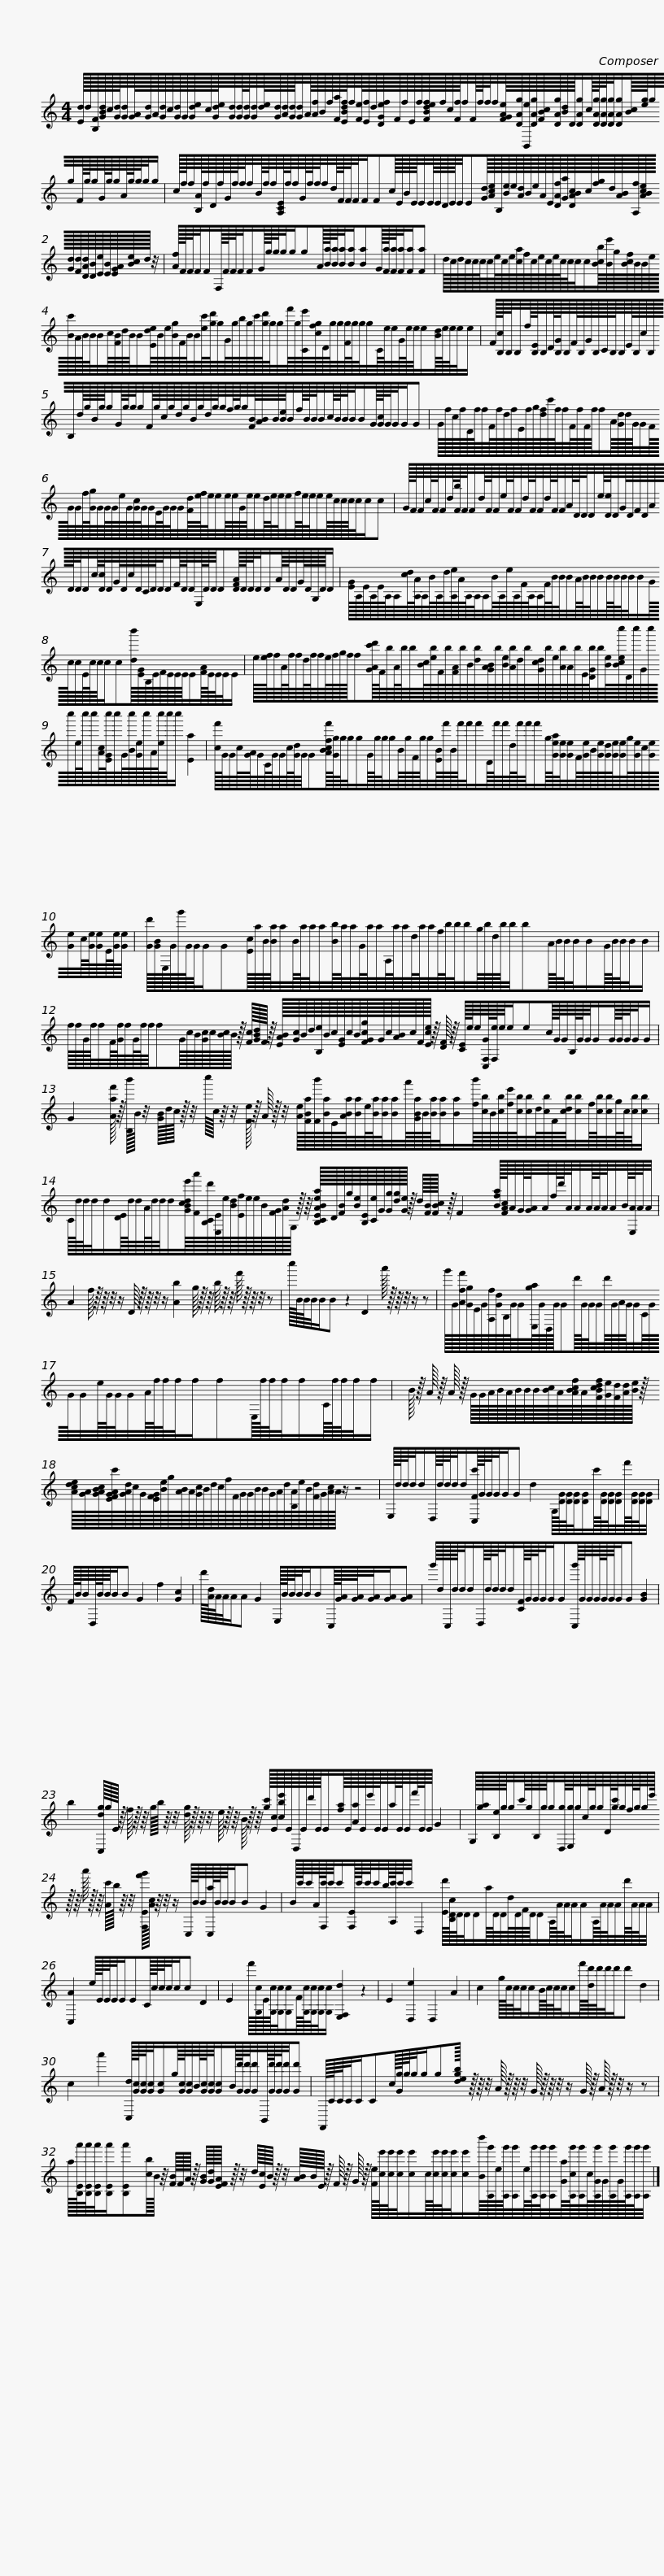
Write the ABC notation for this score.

X:1
L:1/8
M:4/4
I:linebreak $
K:C
V:1 treble
V:1
 [Ed]/16d/16[B,F]/16[GBd]/16c/16[Gd]/16[Gd]/8[GA]/16[Gd]/16A/16[Gd]/16c/16[Gd]/16G/16[Gde]/16c/16[Gde]/16[Gd]/8[Gd]/16[Gd]/16[Gd]/8[de]/16[Gd]/16[Ad]/16[Gd]/16[Gd]/4A/16[Af]/16B/16f/16[Fa]/16[EBdf]/16f/8[Fe]/16[Ef]/16d/16[DGef]/16F/16f/16E/16f/16[FBdef]/16f/16c/16[Ff]/16f/4F/16f/16f/8f/4[FGAe]/16[DAg]/16[B,,e]/16[DAg]/16[FBc]/16[DAg]/16[Bd]/16D/16[DAg]/c/16[DAg]/16[DAg]/8[DAg]/4[DAg]/[Bc]/16[eg]/16g/8g/4F/16g/16g/8G/16g/16g/8A/16g/16g/8g/4g/ |$ c/16f/16f/8[B,A]/16f/16D/16f/16G/16f/16f/8f/4B/16f/16f/8[A,CE]/16f/16f/8G/16f/16f/8f/4d/16F/16F/8F/4F/Fc/16E/16B/16E/16E/4E/16E/16D/16E/16E/4E[Gd]/16[Ace]/16B,/16[Be]/16e/16[Ad]/16B/16e/16A/16E/16[DAf]/16[Ga]/16[DABc]/16c/16[fg]/16d/16[AB]/16[A,f]/16[ABce]/16[Gd]/16[Fd]/16[DAd]/16[DB]/16[Ee]/16[EB]/16[EGA]/16[Bce]/16d/16 z/4 |$ [Af]/16F/16F/8F/4F/F,/16F/16F/8F/4F/G/16g/16g/8g/4g/gA/16[Ba]/16[Ba]/8[Ba]/4[Ba]/[Ba]G/16[Fa]/16[Fa]/8[Fa]/4[Fa]/[Fa] |$ d/16c/16d/16c/16c/16c/16c/8e/16c/16e/16[ca]/16f/16c/16e/16c/16e/16c/16c/8c/4c/[Bcb]/16[Be']/16g/16[Bcf]/16B/16B/16e/16[Bc']/16A/16B/16B/8B/4c/16[FB]/16d/16B/16B/4[Ede]/16B/16e/16[Bg]/16F/16B/16B/8[ec']/16[gd']/16g/8G/16g/16b/16g/16c'/16[gd']/16g/8g/4f'/16g/16[Ce']/16[cfg]/16D/16g/16g/8[Fg]/16g/16g/8g/4C/16e/16e/8G/16e/16e/8e/[Bd]/16e/16e/8e/4e/ |$ F/16[B,c]/16B,/8B,/4f/16[B,E]/16B,/8D/16[B,G]/16B,/8F/16B,/16G/16B,/16C/16B,/16B,/8E/16B,/16c/16B,/16B,/4d/16g/16B/16g/16g/4G/16g/16g/8g/4F/16g/16c/16g/16d/16g/16B/16g/16d/16g/16g/8f/16g/16g/8[FB]/16[AB]/16B/16[Be]/16B/4f/16B/16B/8B/4c/16B/16B/8B/4B/G/16[Gc]/16G/8G/4G/G |$ %5
 G/16f/16c/16f/16D/16f/16f/8F/16f/16d/16f/16E/16f/16g/16[df]/16c'/16f/16f/8F/16f/16F/16f/16f/A/16[Gd]/16d/16G/16G/4F/16G/16G/8f/16[Gg]/16G/8G/16G/16e/16G/16[Gc]/16G/16G/8E/16G/16G/8G/4[Fd]/16[ef]/16e/8e/4e/16e/16G/16e/16e/4d/16e/16e/8e/4f/16e/16e/8e/4e/16c/16c/16c/16c/4c/c |$ G/16F/16F/8c/16F/16F/8d/16[Fb]/16F/8F/4d/16F/16F/8e/16F/16F/8d/16F/16F/8d/16F/16F/8A/16D/16D/8D/4e/16[De]/16D/8G/16D/16F/16D/16A/16D/16D/8D/4c/16[Dc]/16D/8G/16D/16c/16D/16C/16D/16D/8D/4F/16D/16D/8E,/16D/16D/8D[DFA]/16D/16D/8D/4D/A/16D/16D/8G/16D/16G,/16D/16D/ |$ [EG]/16A,/16E/16A,/16E/16A,/16A,/8[cd]/16[A,A]/16A,/8B/16A,/16d/16[A,e]/16A/16A,/16A,/8A,/4B/16A,/16e/16A,/16F/16A,/16A,/8F/16B/16B/8B/4A/16B/16B/8B/4B/16B/16B/8B/4B/G/16c/16c/8E/16c/16c/8c/c[db']/16[EG]/16B,/16E/16F/16E/16E/16E/16E/[FA]/16E/16E/8E/4E/ |$ e/16[ef]/16f/8A/16f/16f/8d/16f/16f/8e/16f/16g/16f/16f[GAc'd']/16F/16b/8A/16b/16b/8[Bc]/16[eb]/16F/16b/16[FA]/16b/16B/16[db]/16[GAB]/16b/16[Be]/16[Ab]/16d/16b/16[Gcd]/16b/16e/16[Ab]/16A/16b/16E/16[DGb]/16b/8[Be]/16[Bcec'']/16D/16c''/16G/16c''/16c''/8e/16c''/16c''/8[Ac]/16[EGc'']/16c''/8G/16[Bc'']/16[Ge]/16c''/16A/16[ec'']/16c''/8c''/ [Ea]2 |$ [cf']/16G/16G/8c/16[GA]/16G/8C/16G/16G/8c/16[Gd]/16G/8G[ABcff']/16[Gg]/16g/8g/4g/G/16g/16g/8g/4B/16g/16F/16g/16g/4[EB]/16f'/16B/16f'/16f'/4f'/D/16f'/16f'/8d/16f'/16f'/8f'/g/16[Gea]/16[Ge]/8[Ge]/4F/16[Ge]/16B/16[Ge]/16[Gd]/16[Ge]/16[Ge]/8g/16[Ge]/16c/16[Ge]/16[Ge]/4c/16[Ge]/16[Ge]/8E/16[Ge]/16[Ge]/8 |$ %10
 [Gd']/16[GB]/16E,/16G/16g'/16G/16G/8G/G[Ec]/16a/16B/16[Ba]/16a/4B/16a/16a/8a/4[Bb]/16a/16a/8G/16a/16a/8A,/16a/16a/8d/16a/16a/8f/16b/16b/8b/4g/16b/16d/16b/16b/4bA/16B/16B/8B/4B/G/16B/16B/8B/4B/ |$ f/16f/16G/16f/16f/4F/16[Gf]/16f/8G/16f/16f/8fG/16c/16B/16[Gc]/16c/16[Bc]/16B/16 z/16 [Fc]/16[GBd]/16F/16 z/16 [EAB]/16[Gc]/16B/16d/16[B,e]/16B/16c/16[EG]/16c/16B/16[FGcg]/16G/16c/16[AB]/16c/16F/16[Ece]/16 z/16 [DF]/16 z/16 [CE]/16e/16e/8[C,F,G]/16[F,e]/16e/8e/ec/16G/16G/8B,/16G/16G/8G/G/16G/16G/8G/4G/ |$ G2 [Aaf']/16 z/16 [B,b']/16B/16 z/4 [GB]/16d/16c/16 z/16 z/4 c''/16c/16 z/8 z/4 [Fe]/16 z/16 A/16 z/16 z/4 [Ae]/16[FBa]/16[Fb']/16[Ba]/16E/16[ABa]/16[Ba]/8e/16[Ba]/16[Ba]/8[Ba]/4a'/16[GBa]/16B/16[Ba]/16[Ba]/4[Ba]/[fb']/16[cb]/16B/16[cb]/16[fe']/16[cb]/16[cb]/8d/16[cb]/16F/16[cdb]/16[cb]/4f/16[cb]/16[cb]/8g/16c/16[cb]/8[cb]/ |$ C/16d/16d/8d/4d/[DE]/16d/16d/8A/16d/16d/8d/[GBcde']/16[Fa']/16[B,Cd']/16[E,E]/16e/16[Bd]/16[Ef]/16e/16e/16B/16[FG]/16[Ad]/16G,/16 z/16 z/8 [B,CEABea]/16D/16[FB]/16g/16[Be]/16[B,E]/16[Ce]/16G/16[Gg]/16[dg]/16[Ge]/16 z/16 d/16[FB]/16[FBc]/16 z/16 F2 [Bfa]/16[FAc]/16A/8G/16[GA]/16A/8f/16d'/16A/8A/4A/16A/16A/8A/4B/16[E,A]/16A/8A/4 |$ A2 f/16 z/16 z/8 z/4 z/ D/16 z/16 z/8 z/4 z/ [Ab]2 g/16 z/16 z/8 b/16 z/16 z/8 f'/16 z/16 z/8 z/4 z | %15
 c''/16B/16B/8B/4B/B z2 D2 a'/16 z/16 z/8 z/4 z/ z |$ g'/16G/16[Aff']/16[Gg]/16E/16G/16[A,f]/16[Gd]/16B,/16G/16G/8[E,ga]/16G/16D,/16G/16Gd'/16G/16G/8G/4d'/16G/16A/16G/16G/4C/16G/16G/8G/4e/16G/16G/8G/4A/16f/16f/8f/4f/fE,/16f/16f/8f/4f/C/16f/16f/8f/4f/ |$ B/16 z/16 A/16 z/16 A/16 z/16 G/16G/16A/16B/16A/16B/16B/16B/16[Bc]/16A/16[ABcf]/16A/16[FBcdf]/16[Ge]/16[Fd]/16[Ad]/16[Be]/16 z/16 [Acde]/16[GA]/16[GABc]/16[EFGAc']/16[GAd]/16c/16G/16[EFG]/16[Be]/16g/16[AB]/16A/16[Gc]/16B/16d/16c/16f/16F/16G/16G/16B/16B/16G/16A/16d/16[B,A]/16e/16B/16[Fd]/16G/16[Ac]/16A/16 z/ z4 |$ E,/16d/16d/8d/4d/D,/16d/16d/8d/4d/[C,Fc']/16G/16G/8G/4G/G d2 G,/16[DG]/16[DG]/8[DG]/4[DG]/c'/16[DG]/16[DG]/8[DG]/4f'/16[DG]/16[DG]/8[DG]/4 | F/16B/16B/8D,/16B/16B/8B/B G2 f2 [Gc]2 |$ %20
 d'/16[Ad]/16A/8A/4A/A G2 E,/16B/16B/8B/4B/BC,/16[GA]/16[GA]/8[GA]/4[GA]/[GA] | g'/16d/16C,/16d/16d/4d/D,/16d/16d/8d/4d/[CF]/16G/16G/8G/4G/G[C,g']/16G/16G/8G/16G/16G/8G/G [GB]2 |$ b2 [C,dg]/16g/16E/16 z/16 f/16 z/16 z/8 g/16b/16 z/8 z/4 [dg]/16 z/16 z/8 z/4 e/16 z/16 z/8 B/16 z/16 z/8 [gc']/16[Ec]/16[cbe']/16E/16D,/16E/16d'/16E/16E/[fa]/16E/16[Aa]/16E/16e'/16E/16E/8a/16E/16E/8f'/16E/16E/8 G2 |$ G,/16[ga]/16[B,e]/16g/16g/4c'/16g/16B,/16g/16g/4[D,g]/16[E,g]/16g/8c/16g/16g/8D/16[gc']/16g/8f/16g/16g/8e'/16 z/16 z/8 a'/16 z/16 z/8 [Ac']/16b/16 z/8 z/4 [F,Ef'g']/16[Ac]/16 z/8 z/4 z/ C,/16B/16B/8[C,a]/16B/16B/8B/B G2 |$ B/16c'/16c'/8A/16[F,c']/16c'/8c'/[F,E]/16c'/16c'/8c'/4b/16[A,c']/16c'/8c'/4 D,2 [Ed']/16[B,Dc]/16D/8D/4D/a/16D/16D/8d/16D/16F/16D/16D/A,/16A/16A/8A/4A/A,/16A/16A/8A/4d'/16A/16A/8A/4 |$ %25
 [C,A]2 e/16E/16E/8E/4E/EC/16c/16c/8c/4c/c D2 | E2 f'/16[G,c]/16E/16[G,c]/16[G,c]/4[G,c]/F/16[G,c]/16[G,c]/8[G,c]/4[G,c]/ [E,F,d]2 z2 | E2 [D,e]2 D,2 A2 |$ c2 g/16c/16c/8c/4c/B/16c/16c/8c/4c/f'/16[dd']/16d'/8d'/4d'/d' d2 | c2 a'2 [C,d]/16[Gc]/16[Gc]/8[Gc]/4[Gc]/g/16[Gc]/16[Gc]/8B/16[Gc]/16[Gc]/8[Gc]/B/16[Gd']/16[Gd']/8[Gd']/4B,,/16[Gd']/16[Gd']/8[Gd']/4[Gd'] |$ %30
 F,,/16C/16C/8C/4C/Cc/16[Gg]/16g/8g/4g/g[degb]/16 z/16 z/8 z/4 A/16 z/16 z/8 z/4 G/16 z/16 z/8 z/4 z/ G/16 z/16 A/16 z/16 z/4 z/ z |$ a/16[B,Ea']/16[B,Ea']/8[B,Ea']/4[B,Ea']/[B,Ea'][cb]/16B/16 z/8 [FB]/16F/16A/16 z/16 [GB]/16[Gd]/16[EFA]/16 z/16 z/4 d/16[Ec]/16B/16 z/16 z/4 [AB]/16B/16E/16 z/16 F/16 z/16 G/16 z/16 [Fe]/16[ce']/16[ce']/8[ce']/4[ce']/c/16[ce']/16[ce']/8[ce']/4[ce']/[Bd'']/16[A,g']/16e/16[A,g']/16[A,g']/4e/16[A,g']/16[A,g']/8[A,g']/4[Ga]/16[A,cg']/16[A,g']/8c/16[A,Gg']/16G/16[A,g']/16G/16[A,g']/16[A,g']/8[A,g']/4 |] %32
